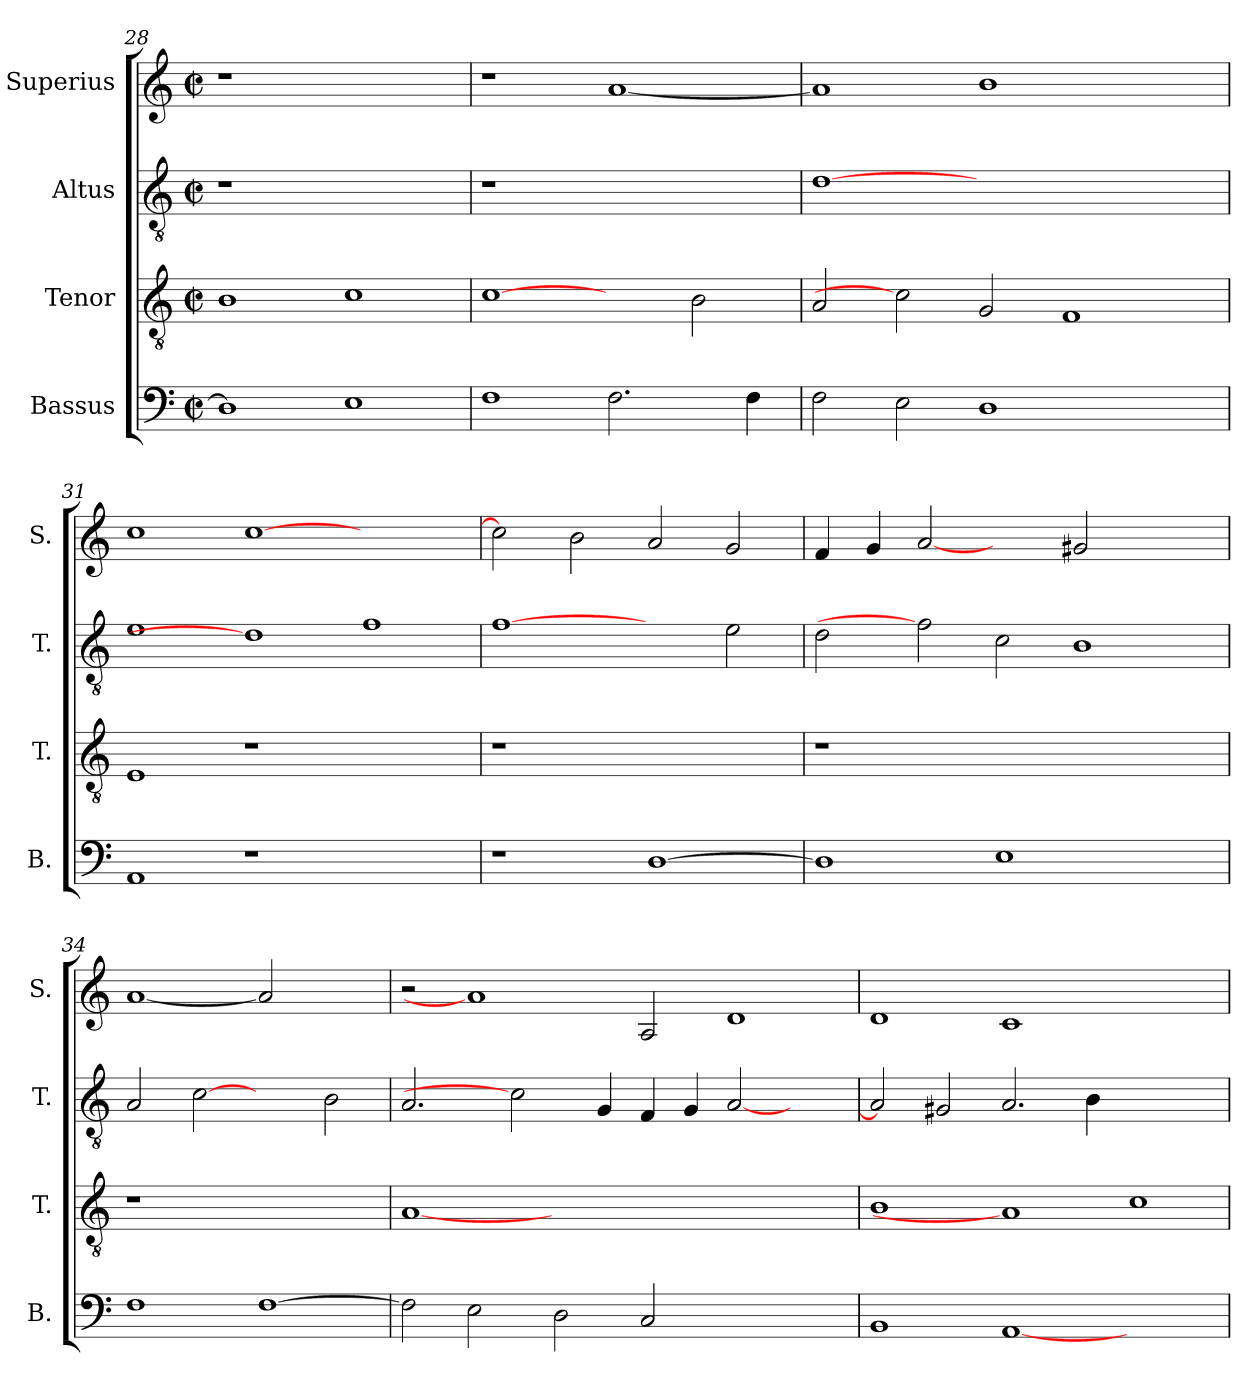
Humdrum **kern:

**kern	**kern	**kern	**kern
*part4	*part3	*part2	*part1
*staff4	*staff3	*staff2	*staff1
*I"Bassus	*I"Tenor	*I"Altus	*I"Superius
*I'B.	*I'T.	*I'T.	*I'S.
*clefF4	*clefGv2	*clefGv2	*clefG2
*	*ITrd7c12	*ITrd7c12	*
*k[]	*k[]	*k[]	*k[]
*C:	*C:	*C:	*C:
*M2/2	*M2/2	*M2/2	*M2/2
*met(c|)	*met(c|)	*met(c|)	*met(c|)
=28	=28	=28	=28
!	!	!LO:N:vis=1	!LO:N:vis=1
1Di]	1BBi	1r	1r
1Ei	1Ci	1ryy	1ryy
=29	=29	=29	=29
!	!	!LO:N:vis=1	!
1Fi	[1Ci	1r	1r
2.Fi\	2ryy	1ryy	[<1ai
.	2BBi\	.	.
4Fi\	.	.	.
!!LO:LB:g=z
=30	=30	=30	=30
2Fi\	2AAi/	[1Di	1ai]
2Ei\	2Ci]	.	.
1Di	2GGi/	1.ryy	1bi
.	1FFi	.	.
2ryy	.	.	2ryy
=31	=31	=31	=31
1AAi	1EEi	1Ei	1cci
1r	1r	1Di]	[>1cci
1ryy	1ryy	1Fi	1ryy
=32	=32	=32	=32
!	!LO:N:vis=1	!	!
1r	1r	[1Fi	2cci\]
.	.	.	2bi\
[>1Di	1ryy	2ryy	2ai/
.	.	2Ei\	2gi/
=33	=33	=33	=33
!	!LO:N:vis=1	!	!
1Di]	1r	2Di\	4fi/
.	.	.	4gi/
.	.	2Fi]	[2ai
1Ei	1.ryy	2Ci\	2ryy
.	.	1BBi	2g#Xi/
2ryy	.	.	2ryy
=34	=34	=34	=34
!	!LO:N:vis=1	!	!
1Fi	1r	2AAi/	[1ai
.	.	[2Ci	.
[>1Fi	1ryy	2ryy	2ai]
.	.	2BBi\	2ryy
!!LO:PB:g=z
=35	=35	=35	=35
2Fi\]	[1AAi	2.AAi/	2r
2Ei\	.	.	1ai]
.	.	2Ci]	.
2Di\	0ryy	.	.
.	.	4GGi/	.
2Ci/	.	4FFi/	2Ai/
.	.	4GGi/	.
1ryy	.	[<2AAi/	1di
.	.	2ryy	.
=36	=36	=36	=36
1BBi	1BBi	2AAi/]	1di
.	.	2GG#Xi/	.
[<1AAi	1AAi]	2.AAi/	1ci
.	.	4BBi\	.
1ryy	1Ci	1ryy	1ryy
=	=	=	=
*-	*-	*-	*-
